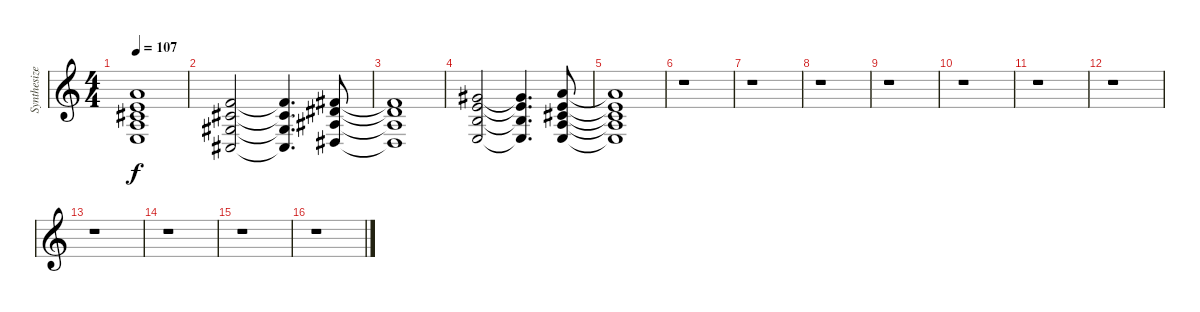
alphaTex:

\track ("Synthesizer" "Synthesize") {instrument lead7fifths}
\staff {score}
\tuning (E4 B3 G3 D3 A2 E2 B1) {hide}
\ts (4 4)
\tempo 107
\clef g2
\ks c
(5.1{t} 5.2{t} 6.3{t} 7.4{t} 7.5{t}).1{dy f} |
(1.1 2.2 1.3 4.5).2 (1.1{t} 2.2{t} 1.3{t} 4.5{t}).4{d} (2.1 4.2 3.3 1.4).8 |
(2.1{t} 4.2{t} 3.3{t} 1.4{t}).1 |
(4.1 5.2 4.3 2.4).2 (4.1{t} 5.2{t} 4.3{t} 2.4{t}).4{d} (5.1 5.2 6.3 7.4 7.5).8 |
(5.1{t} 5.2{t} 6.3{t} 7.4{t} 7.5{t}).1 |
r.1 |
r.1 |
r.1 |
r.1 |
r.1 |
r.1 |
r.1 |
r.1 |
r.1 |
r.1 |
r.1
